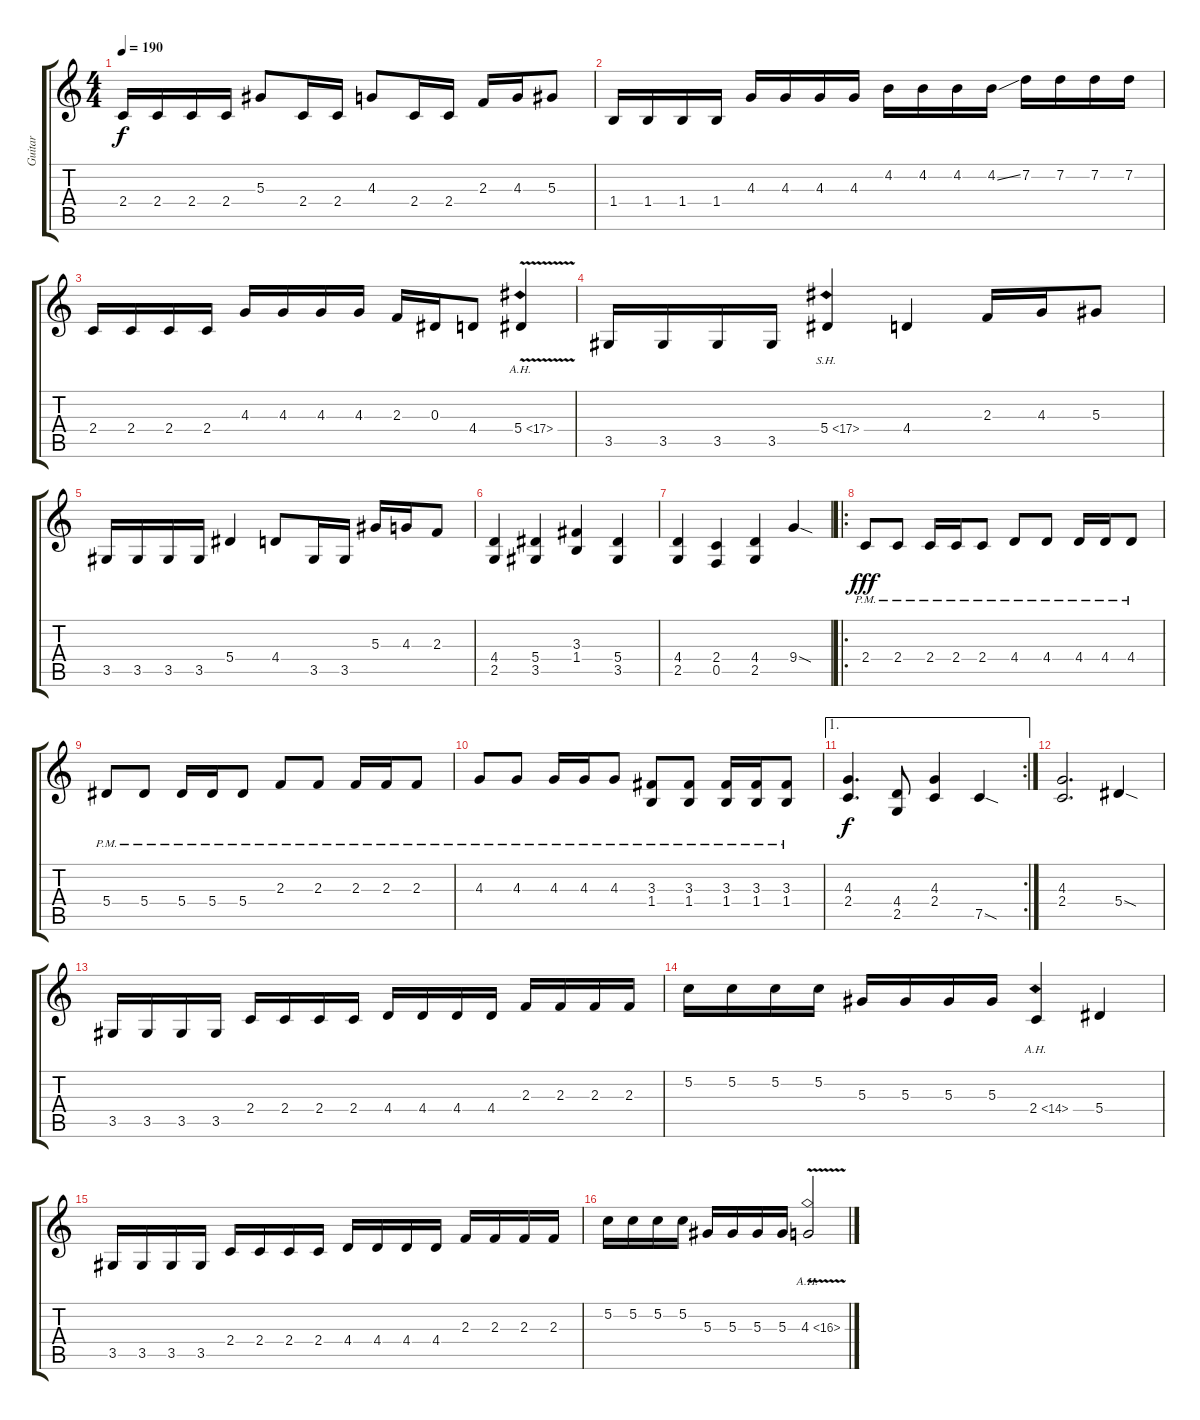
\track ("Guitar" "Guitar") {instrument distortionguitar}
\staff {score tabs}
\tuning (C4 G3 Eb3 Bb2 F2 C2) {hide}
\ts (4 4)
\tempo 190
\clef g2
\ks c
2.4.16{dy f} 2.4.16 2.4.16 2.4.16 5.3.8 2.4.16 2.4.16 4.3.8 2.4.16 2.4.16 2.3.16 4.3.16 5.3.8 |
1.4.16 1.4.16 1.4.16 1.4.16 4.3.16 4.3.16 4.3.16 4.3.16 4.2.16 4.2.16 4.2.16 4.2{ss}.16 7.2.16 7.2.16 7.2.16 7.2.16 |
2.4.16 2.4.16 2.4.16 2.4.16 4.3.16 4.3.16 4.3.16 4.3.16 2.3.16 0.3.16 4.4.8 5.4{ah 12 v}.4{instrument guitarharmonics} |
3.5.16{instrument distortionguitar} 3.5.16 3.5.16 3.5.16 5.4{sh 12}.4 4.4.4 2.3.16 4.3.16 5.3.8 |
3.5.16 3.5.16 3.5.16 3.5.16 5.4.4 4.4.8 3.5.16 3.5.16 5.3.16 4.3.16 2.3.8 |
(4.4 2.5).4 (5.4 3.5).4 (3.3 1.4).4 (5.4 3.5).4 |
(4.4 2.5).4 (2.4 0.5).4 (4.4 2.5).4 9.4{sod}.4 |
\ro
2.4{pm}.8{dy fff} 2.4{pm}.8 2.4{pm}.16 2.4{pm}.16 2.4{pm}.8 4.4{pm}.8 4.4{pm}.8 4.4{pm}.16 4.4{pm}.16 4.4{pm}.8 |
5.4{pm}.8 5.4{pm}.8 5.4{pm}.16 5.4{pm}.16 5.4{pm}.8 2.3{pm}.8 2.3{pm}.8 2.3{pm}.16 2.3{pm}.16 2.3{pm}.8 |
4.3{pm}.8 4.3{pm}.8 4.3{pm}.16 4.3{pm}.16 4.3{pm}.8 (3.3{pm} 1.4{pm}).8 (3.3{pm} 1.4{pm}).8 (3.3{pm} 1.4{pm}).16 (3.3{pm} 1.4{pm}).16 (3.3{pm} 1.4{pm}).8 |
\ae 1
\rc 2
(4.3 2.4).4{d dy f} (4.4 2.5).8 (4.3 2.4).4 7.5{sod}.4 |
(4.3 2.4).2{d} 5.4{sod}.4 |
3.5.16 3.5.16 3.5.16 3.5.16 2.4.16 2.4.16 2.4.16 2.4.16 4.4.16 4.4.16 4.4.16 4.4.16 2.3.16 2.3.16 2.3.16 2.3.16 |
5.2.16 5.2.16 5.2.16 5.2.16 5.3.16 5.3.16 5.3.16 5.3.16 2.4{ah 12}.4{instrument guitarharmonics} 5.4.4{instrument distortionguitar} |
3.5.16 3.5.16 3.5.16 3.5.16 2.4.16 2.4.16 2.4.16 2.4.16 4.4.16 4.4.16 4.4.16 4.4.16 2.3.16 2.3.16 2.3.16 2.3.16 |
5.2.16 5.2.16 5.2.16 5.2.16 5.3.16 5.3.16 5.3.16 5.3.16 4.3{ah 12 v}.2{instrument guitarharmonics}
